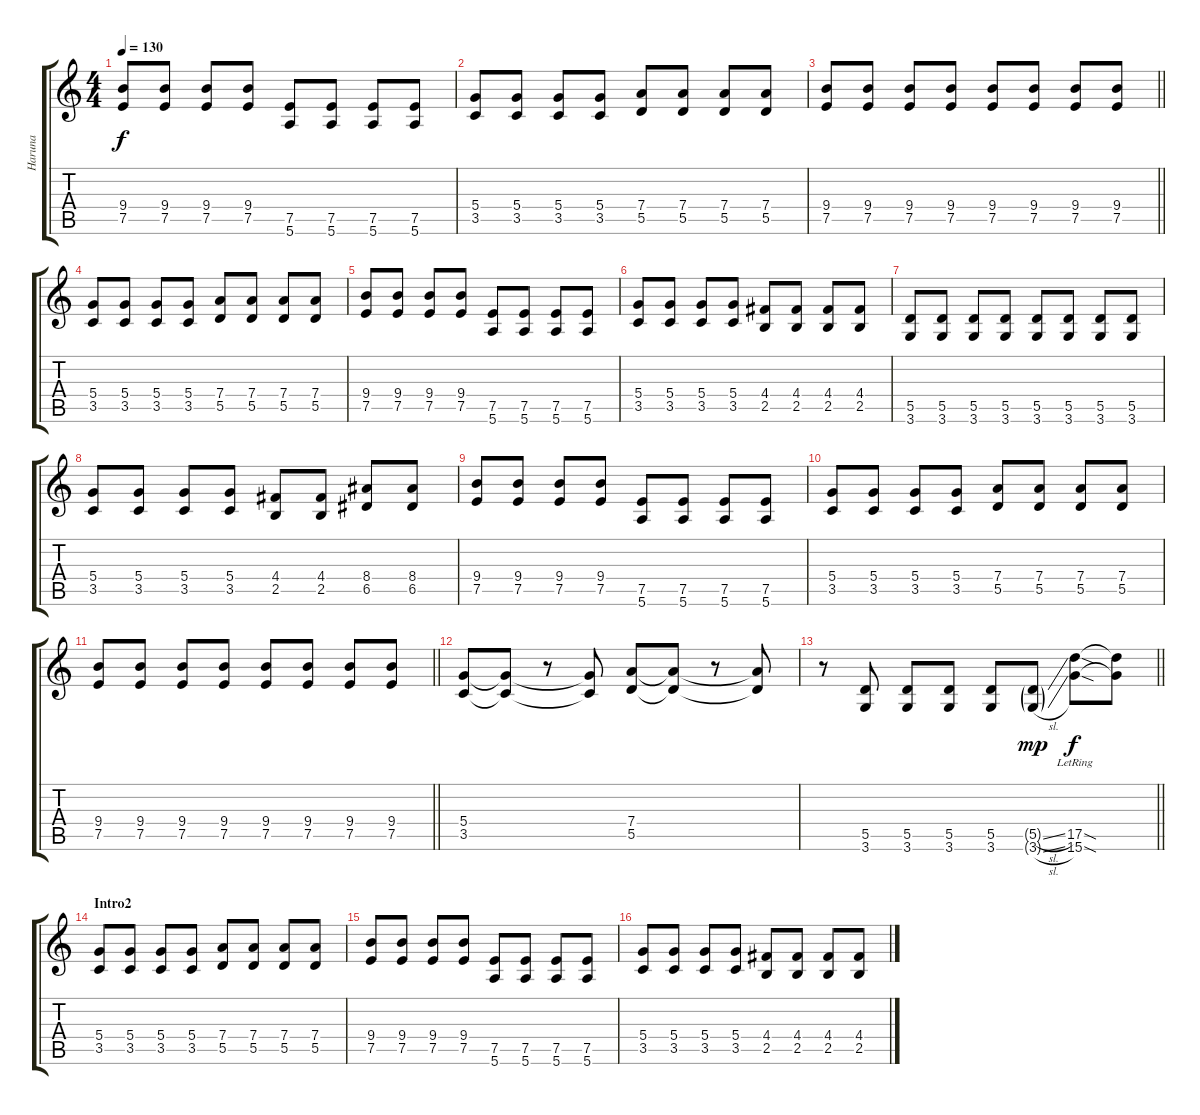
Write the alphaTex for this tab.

\track ("Haruna" "Haruna") {instrument distortionguitar}
\staff {score tabs}
\tuning (E4 B3 G3 D3 A2 E2) {hide}
\ts (4 4)
\tempo 130
\clef g2
\ks c
(9.4 7.5).8{dy f} (9.4 7.5).8 (9.4 7.5).8 (9.4 7.5).8 (7.5 5.6).8 (7.5 5.6).8 (7.5 5.6).8 (7.5 5.6).8 |
(5.4 3.5).8 (5.4 3.5).8 (5.4 3.5).8 (5.4 3.5).8 (7.4 5.5).8 (7.4 5.5).8 (7.4 5.5).8 (7.4 5.5).8 |
\barLineRight lightlight
(9.4 7.5).8 (9.4 7.5).8 (9.4 7.5).8 (9.4 7.5).8 (9.4 7.5).8 (9.4 7.5).8 (9.4 7.5).8 (9.4 7.5).8 |
(5.4 3.5).8 (5.4 3.5).8 (5.4 3.5).8 (5.4 3.5).8 (7.4 5.5).8 (7.4 5.5).8 (7.4 5.5).8 (7.4 5.5).8 |
(9.4 7.5).8 (9.4 7.5).8 (9.4 7.5).8 (9.4 7.5).8 (7.5 5.6).8 (7.5 5.6).8 (7.5 5.6).8 (7.5 5.6).8 |
(5.4 3.5).8 (5.4 3.5).8 (5.4 3.5).8 (5.4 3.5).8 (4.4 2.5).8 (4.4 2.5).8 (4.4 2.5).8 (4.4 2.5).8 |
(5.5 3.6).8 (5.5 3.6).8 (5.5 3.6).8 (5.5 3.6).8 (5.5 3.6).8 (5.5 3.6).8 (5.5 3.6).8 (5.5 3.6).8 |
(5.4 3.5).8 (5.4 3.5).8 (5.4 3.5).8 (5.4 3.5).8 (4.4 2.5).8 (4.4 2.5).8 (8.4 6.5).8 (8.4 6.5).8 |
(9.4 7.5).8 (9.4 7.5).8 (9.4 7.5).8 (9.4 7.5).8 (7.5 5.6).8 (7.5 5.6).8 (7.5 5.6).8 (7.5 5.6).8 |
(5.4 3.5).8 (5.4 3.5).8 (5.4 3.5).8 (5.4 3.5).8 (7.4 5.5).8 (7.4 5.5).8 (7.4 5.5).8 (7.4 5.5).8 |
\barLineRight lightlight
(9.4 7.5).8 (9.4 7.5).8 (9.4 7.5).8 (9.4 7.5).8 (9.4 7.5).8 (9.4 7.5).8 (9.4 7.5).8 (9.4 7.5).8 |
(5.4 3.5).8 (5.4{t} 3.5{t}).8 r.8 (5.4{t} 3.5{t}).8 (7.4 5.5).8 (7.4{t} 5.5{t}).8 r.8 (7.4{t} 5.5{t}).8 |
\barLineRight lightlight
r.8 (5.5 3.6).8 (5.5 3.6).8 (5.5 3.6).8 (5.5 3.6).8 (5.5{sl g} 3.6{sl g}).8{dy mp} (17.5{sod lr} 15.6{sod lr}).8{dy f} (17.5{t} 15.6{t}).8 |
\section ("" "Intro2")
(5.4 3.5).8 (5.4 3.5).8 (5.4 3.5).8 (5.4 3.5).8 (7.4 5.5).8 (7.4 5.5).8 (7.4 5.5).8 (7.4 5.5).8 |
(9.4 7.5).8 (9.4 7.5).8 (9.4 7.5).8 (9.4 7.5).8 (7.5 5.6).8 (7.5 5.6).8 (7.5 5.6).8 (7.5 5.6).8 |
(5.4 3.5).8 (5.4 3.5).8 (5.4 3.5).8 (5.4 3.5).8 (4.4 2.5).8 (4.4 2.5).8 (4.4 2.5).8 (4.4 2.5).8
